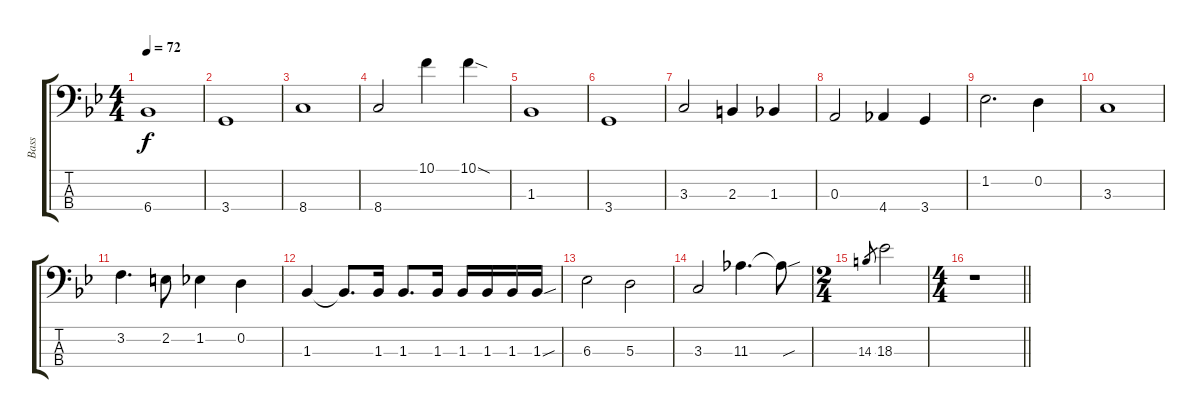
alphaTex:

\track ("Bass" "Bass") {instrument electricbassfinger}
\staff {score tabs}
\tuning (G2 D2 A1 E1) {hide}
\ts (4 4)
\tempo 72
\clef f4
\ks bb
6.4.1{dy f} |
3.4.1 |
8.4.1 |
8.4.2 10.1.4 10.1{sod}.4 |
1.3.1 |
3.4.1 |
3.3.2 2.3.4 1.3.4 |
0.3.2 4.4.4 3.4.4 |
1.2.2{d} 0.2.4 |
3.3.1 |
3.2.4{d} 2.2.8 1.2.4 0.2.4 |
1.3.4 1.3{t}.8{d} 1.3.16 1.3.8{d} 1.3.16 1.3.16 1.3.16 1.3.16 1.3{sou}.16 |
6.3.2 5.3.2 |
3.3.2 11.3.4{d} 11.3{sou t}.8 |
\ts (2 4)
14.3.8{gr} 18.3.2 |
\ts (4 4)
\barLineRight lightlight
r.1
